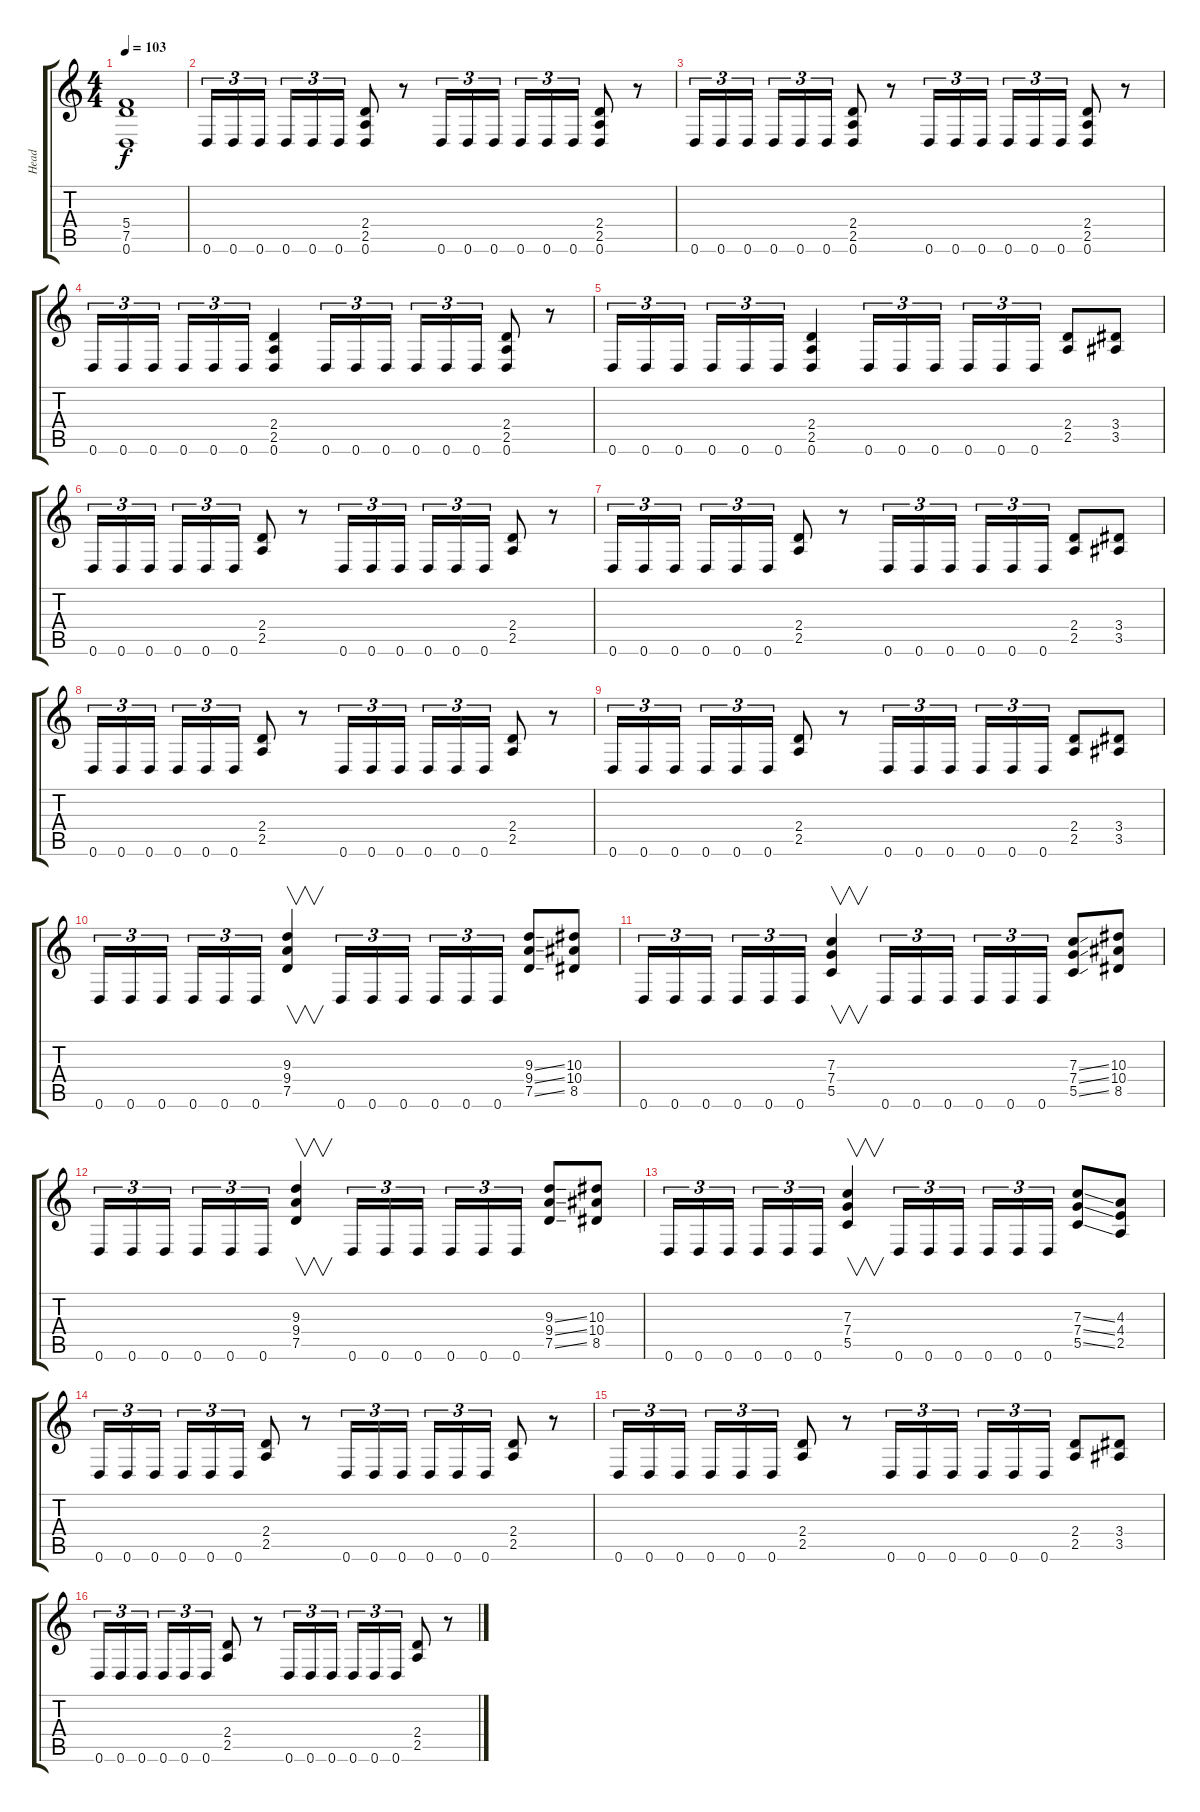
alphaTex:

\track ("Head" "Head") {instrument electricguitarclean}
\staff {score tabs}
\tuning (D4 A3 F3 C3 G2 D2) {hide}
\ts (4 4)
\tempo 103
\clef g2
\ks c
(5.4{t} 7.5{t} 0.6{t}).1{dy f} |
0.6.16{tu (3 2) volume 13 instrument distortionguitar} 0.6.16{tu (3 2)} 0.6.16{tu (3 2)} 0.6.16{tu (3 2)} 0.6.16{tu (3 2)} 0.6.16{tu (3 2)} (2.4 2.5 0.6).8 r.8 0.6.16{tu (3 2)} 0.6.16{tu (3 2)} 0.6.16{tu (3 2)} 0.6.16{tu (3 2)} 0.6.16{tu (3 2)} 0.6.16{tu (3 2)} (2.4 2.5 0.6).8 r.8 |
0.6.16{tu (3 2)} 0.6.16{tu (3 2)} 0.6.16{tu (3 2)} 0.6.16{tu (3 2)} 0.6.16{tu (3 2)} 0.6.16{tu (3 2)} (2.4 2.5 0.6).8 r.8 0.6.16{tu (3 2)} 0.6.16{tu (3 2)} 0.6.16{tu (3 2)} 0.6.16{tu (3 2)} 0.6.16{tu (3 2)} 0.6.16{tu (3 2)} (2.4 2.5 0.6).8 r.8 |
0.6.16{tu (3 2)} 0.6.16{tu (3 2)} 0.6.16{tu (3 2)} 0.6.16{tu (3 2)} 0.6.16{tu (3 2)} 0.6.16{tu (3 2)} (2.4 2.5 0.6).4 0.6.16{tu (3 2)} 0.6.16{tu (3 2)} 0.6.16{tu (3 2)} 0.6.16{tu (3 2)} 0.6.16{tu (3 2)} 0.6.16{tu (3 2)} (2.4 2.5 0.6).8 r.8 |
0.6.16{tu (3 2)} 0.6.16{tu (3 2)} 0.6.16{tu (3 2)} 0.6.16{tu (3 2)} 0.6.16{tu (3 2)} 0.6.16{tu (3 2)} (2.4 2.5 0.6).4 0.6.16{tu (3 2)} 0.6.16{tu (3 2)} 0.6.16{tu (3 2)} 0.6.16{tu (3 2)} 0.6.16{tu (3 2)} 0.6.16{tu (3 2)} (2.4 2.5).8 (3.4 3.5).8 |
0.6.16{tu (3 2)} 0.6.16{tu (3 2)} 0.6.16{tu (3 2)} 0.6.16{tu (3 2)} 0.6.16{tu (3 2)} 0.6.16{tu (3 2)} (2.4 2.5).8 r.8 0.6.16{tu (3 2)} 0.6.16{tu (3 2)} 0.6.16{tu (3 2)} 0.6.16{tu (3 2)} 0.6.16{tu (3 2)} 0.6.16{tu (3 2)} (2.4 2.5).8 r.8 |
0.6.16{tu (3 2)} 0.6.16{tu (3 2)} 0.6.16{tu (3 2)} 0.6.16{tu (3 2)} 0.6.16{tu (3 2)} 0.6.16{tu (3 2)} (2.4 2.5).8 r.8 0.6.16{tu (3 2)} 0.6.16{tu (3 2)} 0.6.16{tu (3 2)} 0.6.16{tu (3 2)} 0.6.16{tu (3 2)} 0.6.16{tu (3 2)} (2.4 2.5).8 (3.4 3.5).8 |
0.6.16{tu (3 2)} 0.6.16{tu (3 2)} 0.6.16{tu (3 2)} 0.6.16{tu (3 2)} 0.6.16{tu (3 2)} 0.6.16{tu (3 2)} (2.4 2.5).8 r.8 0.6.16{tu (3 2)} 0.6.16{tu (3 2)} 0.6.16{tu (3 2)} 0.6.16{tu (3 2)} 0.6.16{tu (3 2)} 0.6.16{tu (3 2)} (2.4 2.5).8 r.8 |
0.6.16{tu (3 2)} 0.6.16{tu (3 2)} 0.6.16{tu (3 2)} 0.6.16{tu (3 2)} 0.6.16{tu (3 2)} 0.6.16{tu (3 2)} (2.4 2.5).8 r.8 0.6.16{tu (3 2)} 0.6.16{tu (3 2)} 0.6.16{tu (3 2)} 0.6.16{tu (3 2)} 0.6.16{tu (3 2)} 0.6.16{tu (3 2)} (2.4 2.5).8 (3.4 3.5).8 |
0.6.16{tu (3 2)} 0.6.16{tu (3 2)} 0.6.16{tu (3 2)} 0.6.16{tu (3 2)} 0.6.16{tu (3 2)} 0.6.16{tu (3 2)} (9.3 9.4 7.5).4{v} 0.6.16{tu (3 2)} 0.6.16{tu (3 2)} 0.6.16{tu (3 2)} 0.6.16{tu (3 2)} 0.6.16{tu (3 2)} 0.6.16{tu (3 2)} (9.3{ss} 9.4{ss} 7.5{ss}).8 (10.3 10.4 8.5).8 |
0.6.16{tu (3 2)} 0.6.16{tu (3 2)} 0.6.16{tu (3 2)} 0.6.16{tu (3 2)} 0.6.16{tu (3 2)} 0.6.16{tu (3 2)} (7.3 7.4 5.5).4{v} 0.6.16{tu (3 2)} 0.6.16{tu (3 2)} 0.6.16{tu (3 2)} 0.6.16{tu (3 2)} 0.6.16{tu (3 2)} 0.6.16{tu (3 2)} (7.3{ss} 7.4{ss} 5.5{ss}).8 (10.3 10.4 8.5).8 |
0.6.16{tu (3 2)} 0.6.16{tu (3 2)} 0.6.16{tu (3 2)} 0.6.16{tu (3 2)} 0.6.16{tu (3 2)} 0.6.16{tu (3 2)} (9.3 9.4 7.5).4{v} 0.6.16{tu (3 2)} 0.6.16{tu (3 2)} 0.6.16{tu (3 2)} 0.6.16{tu (3 2)} 0.6.16{tu (3 2)} 0.6.16{tu (3 2)} (9.3{ss} 9.4{ss} 7.5{ss}).8 (10.3 10.4 8.5).8 |
0.6.16{tu (3 2)} 0.6.16{tu (3 2)} 0.6.16{tu (3 2)} 0.6.16{tu (3 2)} 0.6.16{tu (3 2)} 0.6.16{tu (3 2)} (7.3 7.4 5.5).4{v} 0.6.16{tu (3 2)} 0.6.16{tu (3 2)} 0.6.16{tu (3 2)} 0.6.16{tu (3 2)} 0.6.16{tu (3 2)} 0.6.16{tu (3 2)} (7.3{ss} 7.4{ss} 5.5{ss}).8 (4.3 4.4 2.5).8 |
0.6.16{tu (3 2)} 0.6.16{tu (3 2)} 0.6.16{tu (3 2)} 0.6.16{tu (3 2)} 0.6.16{tu (3 2)} 0.6.16{tu (3 2)} (2.4 2.5).8 r.8 0.6.16{tu (3 2)} 0.6.16{tu (3 2)} 0.6.16{tu (3 2)} 0.6.16{tu (3 2)} 0.6.16{tu (3 2)} 0.6.16{tu (3 2)} (2.4 2.5).8 r.8 |
0.6.16{tu (3 2)} 0.6.16{tu (3 2)} 0.6.16{tu (3 2)} 0.6.16{tu (3 2)} 0.6.16{tu (3 2)} 0.6.16{tu (3 2)} (2.4 2.5).8 r.8 0.6.16{tu (3 2)} 0.6.16{tu (3 2)} 0.6.16{tu (3 2)} 0.6.16{tu (3 2)} 0.6.16{tu (3 2)} 0.6.16{tu (3 2)} (2.4 2.5).8 (3.4 3.5).8 |
0.6.16{tu (3 2)} 0.6.16{tu (3 2)} 0.6.16{tu (3 2)} 0.6.16{tu (3 2)} 0.6.16{tu (3 2)} 0.6.16{tu (3 2)} (2.4 2.5).8 r.8 0.6.16{tu (3 2)} 0.6.16{tu (3 2)} 0.6.16{tu (3 2)} 0.6.16{tu (3 2)} 0.6.16{tu (3 2)} 0.6.16{tu (3 2)} (2.4 2.5).8 r.8
